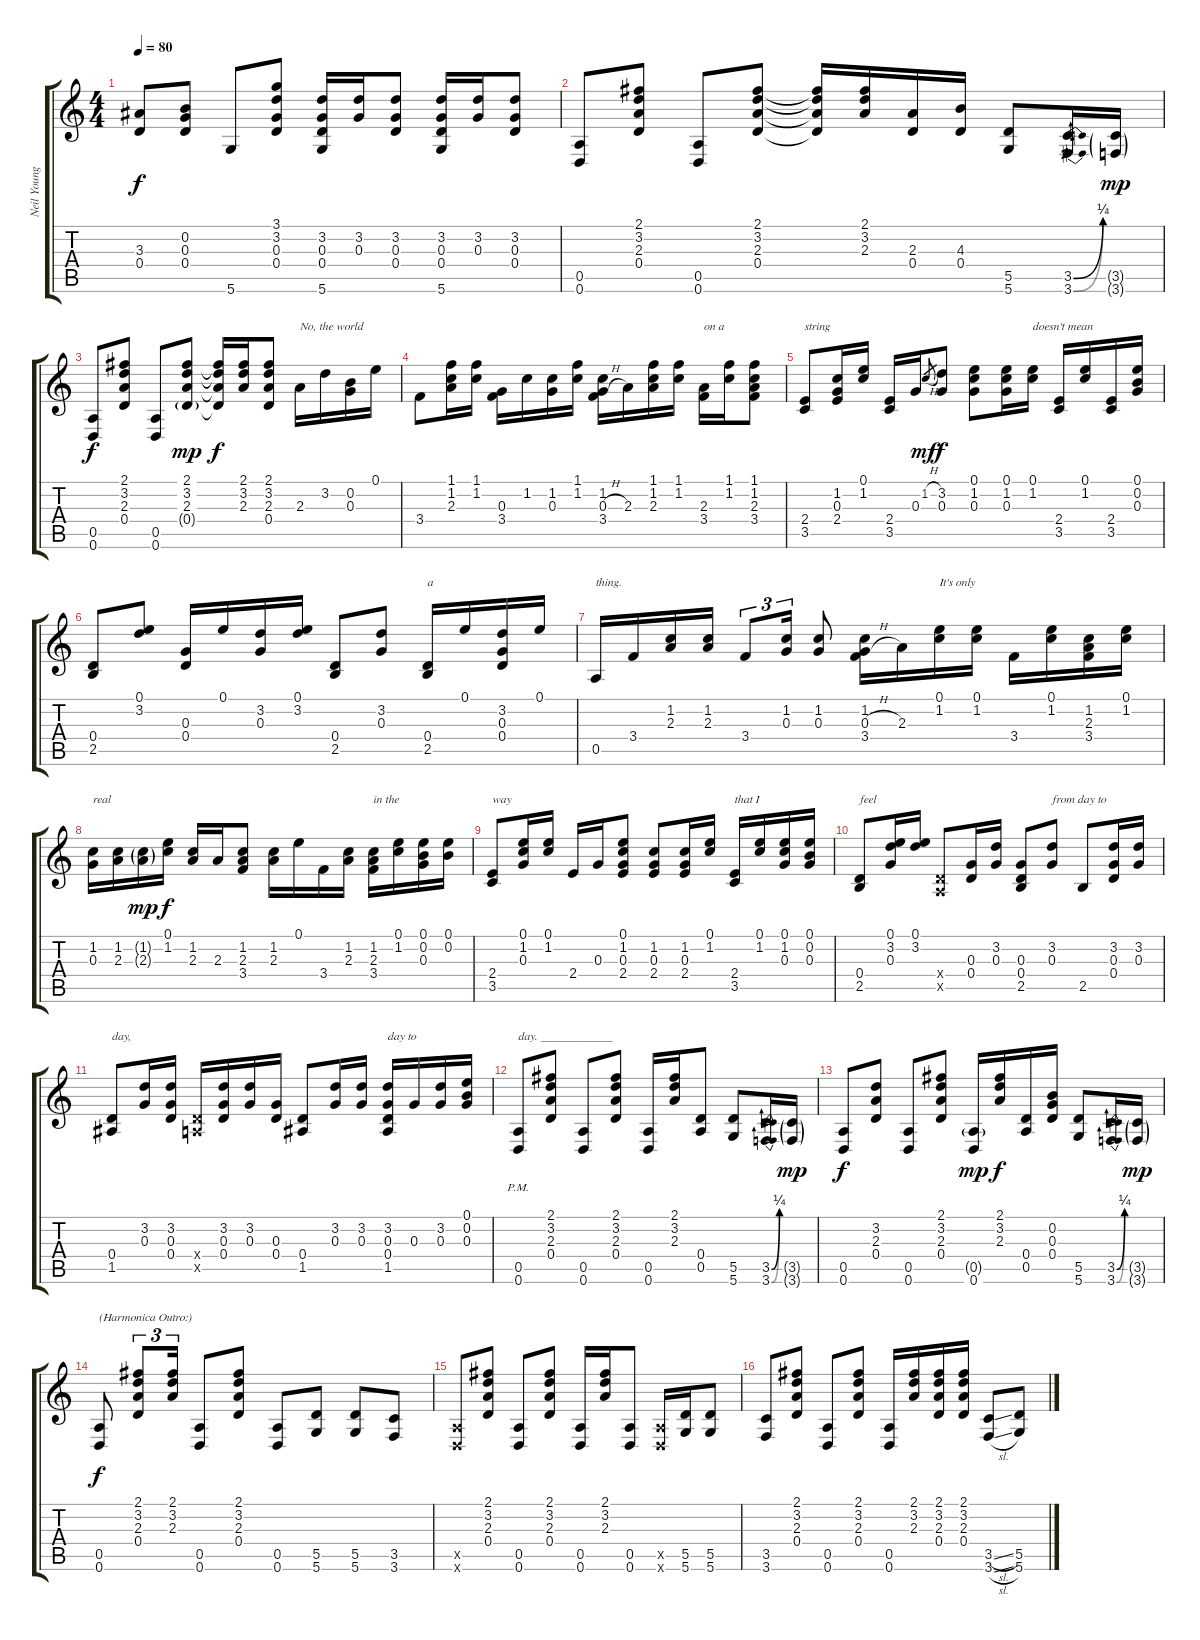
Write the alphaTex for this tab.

\track ("Neil Young (Acoustic)" "Neil Young") {instrument acousticguitarsteel}
\staff {score tabs}
\tuning (E4 B3 G3 D3 A2 D2) {hide}
\ts (4 4)
\tempo 80
\clef g2
\ks c
(3.3 0.4).8{dy f} (0.2 0.3 0.4).8 5.6.8 (3.1 3.2 0.3 0.4).8 (3.2 0.3 0.4 5.6).16 (3.2 0.3).16 (3.2 0.3 0.4).8 (3.2 0.3 0.4 5.6).16 (3.2 0.3).16 (3.2 0.3 0.4).8 |
(0.5 0.6).8 (2.1 3.2 2.3 0.4).8 (0.5 0.6).8 (2.1 3.2 2.3 0.4).8 (2.1{t} 3.2{t} 2.3{t} 0.4{t}).16 (2.1 3.2 2.3).16 (2.3 0.4).16 (4.3 0.4).16 (5.5 5.6).8 (3.5{be (bend 0 0 60 1)} 3.6{be (bend 0 0 60 2)}).16 (3.5{g} 3.6{g}).16{dy mp} |
(0.5 0.6).8{dy f} (2.1 3.2 2.3 0.4).8 (0.5 0.6).8 (2.1 3.2 2.3 0.4{g}).8{dy mp} (2.1{t} 3.2{t} 2.3{t} 0.4{t}).16{dy f} (2.1 3.2 2.3).16 (2.1 3.2 2.3 0.4).8 2.3.16{txt "No, the world"} 3.2.16 (0.2 0.3).16 0.1.16 |
3.4.8 (1.1 1.2 2.3).16 (1.1 1.2).16 (0.3 3.4).16 1.2.16 (1.2 0.3).16 (1.1 1.2).16 (1.2 0.3{h} 3.4).16 2.3.16 (1.1 1.2 2.3).16 (1.1 1.2).16 (2.3 3.4).16{txt "on a"} (1.1 1.2).16 (1.1 1.2 2.3 3.4).8 |
(2.4 3.5).8{txt "string"} (1.2 0.3 2.4).16 (0.1 1.2).16 (2.4 3.5).16 0.3.16 1.2{h}.8{gr dy mf} (3.2 0.3).8{dy f} (0.1 1.2 0.3).8 (0.1 1.2 0.3).16 (0.1 1.2).16{txt "doesn't mean"} (2.4 3.5).16 (0.1 1.2).16 (2.4 3.5).16 (0.1 0.2 0.3).16 |
(0.4 2.5).8 (0.1 3.2).8 (0.3 0.4).16 0.1.16 (3.2 0.3).16 (0.1 3.2).16 (0.4 2.5).8 (3.2 0.3).8 (0.4 2.5).16{txt "a"} 0.1.16 (3.2 0.3 0.4).16 0.1.16 |
0.5.16{txt "thing."} 3.4.16 (1.2 2.3).16 (1.2 2.3).16 3.4.8{tu (3 2)} (1.2 0.3).16{tu (3 2)} (1.2 0.3).8 (1.2 0.3{h} 3.4).16 2.3.16 (0.1 1.2).16{txt "It's only"} (0.1 1.2).16 3.4.16 (0.1 1.2).16 (1.2 2.3 3.4).16 (0.1 1.2).16 |
(1.2 0.3).16{txt "real"} (1.2 2.3).16 (1.2{g} 2.3{g}).16{dy mp} (0.1 1.2).16{dy f} (1.2 2.3).16 2.3.16 (1.2 2.3 3.4).8 (1.2 2.3).16 0.1.16 3.4.16 (1.2 2.3).16 (1.2 2.3 3.4).16{txt "in the "} (0.1 1.2).16 (0.1 0.2 0.3).16 (0.1 0.2).16 |
(2.4 3.5).8{txt "way"} (0.1 1.2 0.3).16 (0.1 1.2).16 2.4.16 0.3.16 (0.1 1.2 0.3 2.4).8 (1.2 0.3 2.4).8 (1.2 0.3 2.4).16 (0.1 1.2).16 (2.4 3.5).16{txt "that I"} (0.1 1.2).16 (0.1 1.2 0.3).16 (0.1 0.2 0.3).16 |
(0.4 2.5).8{txt "feel"} (0.1 3.2 0.3).16 (0.1 3.2).16 (0.4{x} 0.5{x}).8 (0.3 0.4).16 (3.2 0.3).16 (0.3 0.4 2.5).8 (3.2 0.3).8{txt "from day to"} 2.5.8 (3.2 0.3 0.4).16 (3.2 0.3).16 |
(0.4 1.5).8{txt "day,"} (3.2 0.3).16 (3.2 0.3 0.4).16 (0.4{x} 0.5{x}).16 (3.2 0.3 0.4).16 (3.2 0.3).16 (0.3 0.4).16 (0.4 1.5).8 (3.2 0.3).16 (3.2 0.3).16 (3.2 0.3 0.4 1.5).16{txt "day to"} 0.3.16 (3.2 0.3).16 (0.1 0.2 0.3).16 |
(0.5{pm} 0.6{pm}).8{txt "day. ____________"} (2.1 3.2 2.3 0.4).8 (0.5 0.6).8 (2.1 3.2 2.3 0.4).8 (0.5 0.6).16 (2.1 3.2 2.3).16 (0.4 0.5).8 (5.5 5.6).8 (3.5{be (bend 0 0 60 1)} 3.6{be (bend 0 0 60 1)}).16 (3.5{g} 3.6{g}).16{dy mp} |
(0.5 0.6).8{dy f} (3.2 2.3 0.4).8 (0.5 0.6).8 (2.1 3.2 2.3 0.4).8 (0.5{g} 0.6).16{dy mp} (2.1 3.2 2.3).16{dy f} (0.4 0.5).16 (0.2 0.3 0.4).16 (5.5 5.6).8 (3.5{be (bend 0 0 60 1)} 3.6{be (bend 0 0 60 1)}).16 (3.5{g} 3.6{g}).16{dy mp} |
(0.5 0.6).8{txt "(Harmonica Outro:)" dy f} (2.1 3.2 2.3 0.4).8{tu (3 2)} (2.1 3.2 2.3).16{tu (3 2)} (0.5 0.6).8 (2.1 3.2 2.3 0.4).8 (0.5 0.6).8 (5.5 5.6).8 (5.5 5.6).8 (3.5 3.6).8 |
(0.5{x} 0.6{x}).8 (2.1 3.2 2.3 0.4).8 (0.5 0.6).8 (2.1 3.2 2.3 0.4).8 (0.5 0.6).16 (2.1 3.2 2.3).16 (0.5 0.6).8 (0.5{x} 0.6{x}).16 (5.5 5.6).16 (5.5 5.6).8 |
(3.5 3.6).8 (2.1 3.2 2.3 0.4).8 (0.5 0.6).8 (2.1 3.2 2.3 0.4).8 (0.5 0.6).16 (2.1 3.2 2.3).16 (2.1 3.2 2.3 0.4).16 (2.1 3.2 2.3 0.4).16 (3.5{sl} 3.6{sl}).8 (5.5 5.6).8
